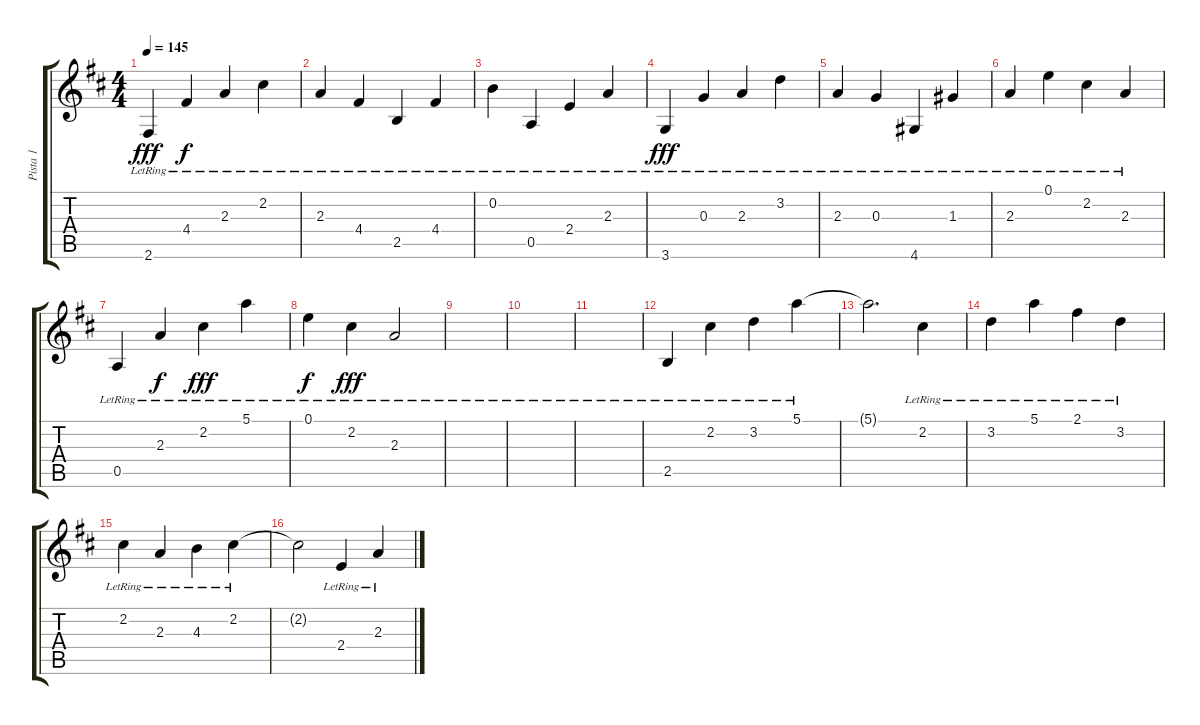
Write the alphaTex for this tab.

\track ("Pista 1" "Pista 1") {instrument electricguitarclean}
\staff {score tabs}
\tuning (E4 B3 G3 D3 A2 E2) {hide}
\ts (4 4)
\tempo 145
\clef g2
\ks d
2.6{lr}.4{dy fff} 4.4{lr}.4{dy f} 2.3{lr}.4 2.2{lr}.4 |
2.3{lr}.4 4.4{lr}.4 2.5{lr}.4 4.4{lr}.4 |
0.2{lr}.4 0.5{lr}.4 2.4{lr}.4 2.3{lr}.4 |
3.6{lr}.4{dy fff} 0.3{lr}.4 2.3{lr}.4 3.2{lr}.4 |
2.3{lr}.4 0.3{lr}.4 4.6{lr}.4 1.3{lr}.4 |
2.3{lr}.4 0.1{lr}.4 2.2{lr}.4 2.3{lr}.4 |
0.5{lr}.4 2.3{lr}.4{dy f} 2.2{lr}.4{dy fff} 5.1{lr}.4 |
0.1{lr}.4{dy f} 2.2{lr}.4{dy fff} 2.3{lr}.2 |
|
|
|
2.5{lr}.4 2.2{lr}.4 3.2{lr}.4 5.1{lr}.4 |
5.1{t}.2{d} 2.2{lr}.4 |
3.2{lr}.4 5.1{lr}.4 2.1{lr}.4 3.2{lr}.4 |
2.2{lr}.4 2.3{lr}.4 4.3{lr}.4 2.2{lr}.4 |
2.2{t}.2 2.4{lr}.4 2.3{lr}.4
